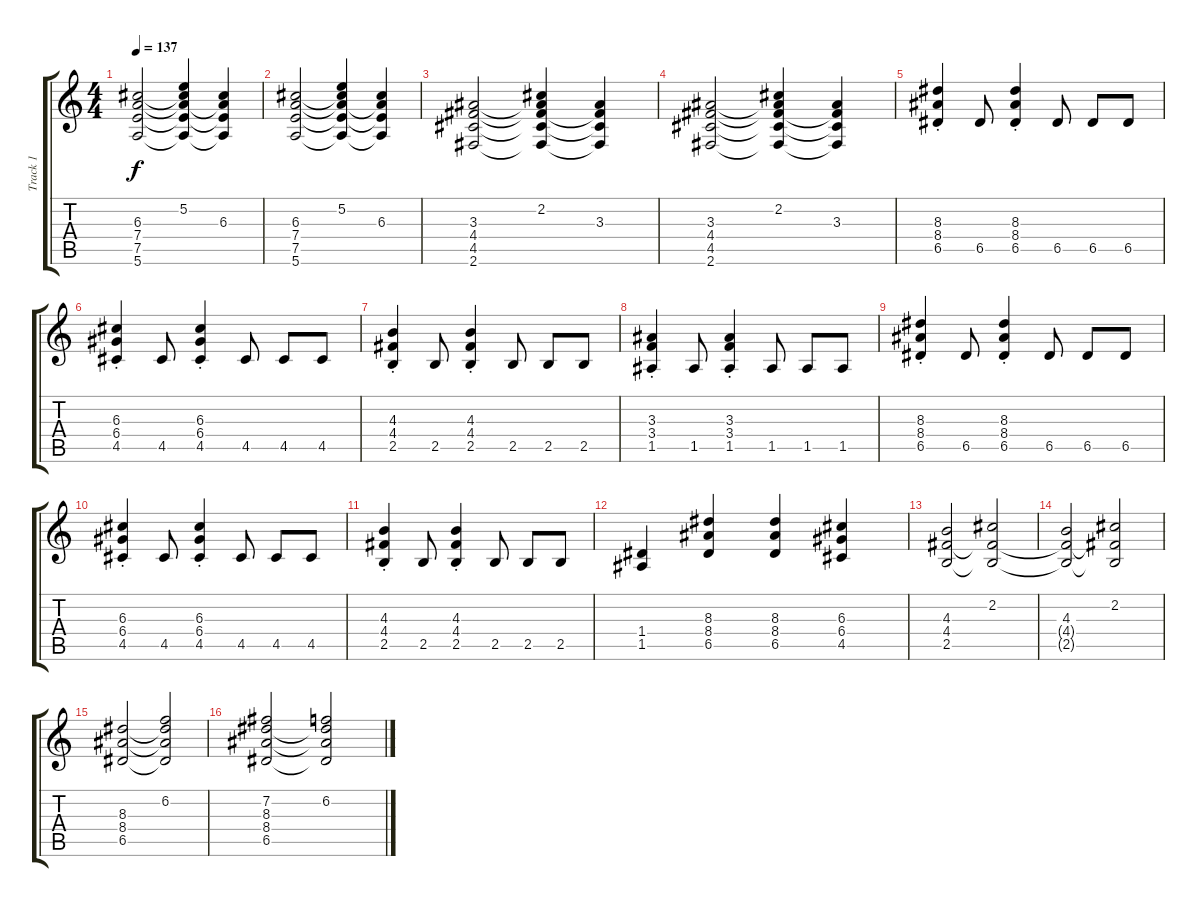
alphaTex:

\track ("Track 1" "Track 1") {solo instrument distortionguitar}
\staff {score tabs}
\tuning (E4 B3 G3 D3 A2 E2) {hide}
\ts (4 4)
\tempo 137
\clef g2
\ks c
(6.3 7.4 7.5 5.6).2{dy f} (5.2 6.3{t} 7.4{t} 7.5{t} 5.6{t}).4 (6.3 7.4{t} 7.5{t} 5.6{t}).4 |
(6.3 7.4 7.5 5.6).2 (5.2 6.3{t} 7.4{t} 7.5{t} 5.6{t}).4 (6.3 7.4{t} 7.5{t} 5.6{t}).4 |
(3.3 4.4 4.5 2.6).2 (2.2 3.3{t} 4.4{t} 4.5{t} 2.6{t}).4 (3.3 4.4{t} 4.5{t} 2.6{t}).4 |
(3.3 4.4 4.5 2.6).2 (2.2 3.3{t} 4.4{t} 4.5{t} 2.6{t}).4 (3.3 4.4{t} 4.5{t} 2.6{t}).4 |
(8.3{st} 8.4{st} 6.5{st}).4 6.5.8 (8.3{st} 8.4{st} 6.5{st}).4 6.5.8 6.5.8 6.5.8 |
(6.3{st} 6.4{st} 4.5{st}).4 4.5.8 (6.3{st} 6.4{st} 4.5{st}).4 4.5.8 4.5.8 4.5.8 |
(4.3{st} 4.4{st} 2.5{st}).4 2.5.8 (4.3{st} 4.4{st} 2.5{st}).4 2.5.8 2.5.8 2.5.8 |
(3.3{st} 3.4{st} 1.5{st}).4 1.5.8 (3.3{st} 3.4{st} 1.5{st}).4 1.5.8 1.5.8 1.5.8 |
(8.3{st} 8.4{st} 6.5{st}).4 6.5.8 (8.3{st} 8.4{st} 6.5{st}).4 6.5.8 6.5.8 6.5.8 |
(6.3{st} 6.4{st} 4.5{st}).4 4.5.8 (6.3{st} 6.4{st} 4.5{st}).4 4.5.8 4.5.8 4.5.8 |
(4.3{st} 4.4{st} 2.5{st}).4 2.5.8 (4.3{st} 4.4{st} 2.5{st}).4 2.5.8 2.5.8 2.5.8 |
(1.4 1.5).4 (8.3 8.4 6.5).4 (8.3 8.4 6.5).4 (6.3 6.4 4.5).4 |
(4.3 4.4 2.5).2 (2.2 4.4{t} 2.5{t}).2 |
(4.3 4.4{t} 2.5{t}).2 (2.2 4.4{t} 2.5{t}).2 |
(8.3 8.4 6.5).2 (6.2 8.3{t} 8.4{t} 6.5{t}).2 |
(7.2 8.3 8.4 6.5).2 (6.2 8.3{t} 8.4{t} 6.5{t}).2
